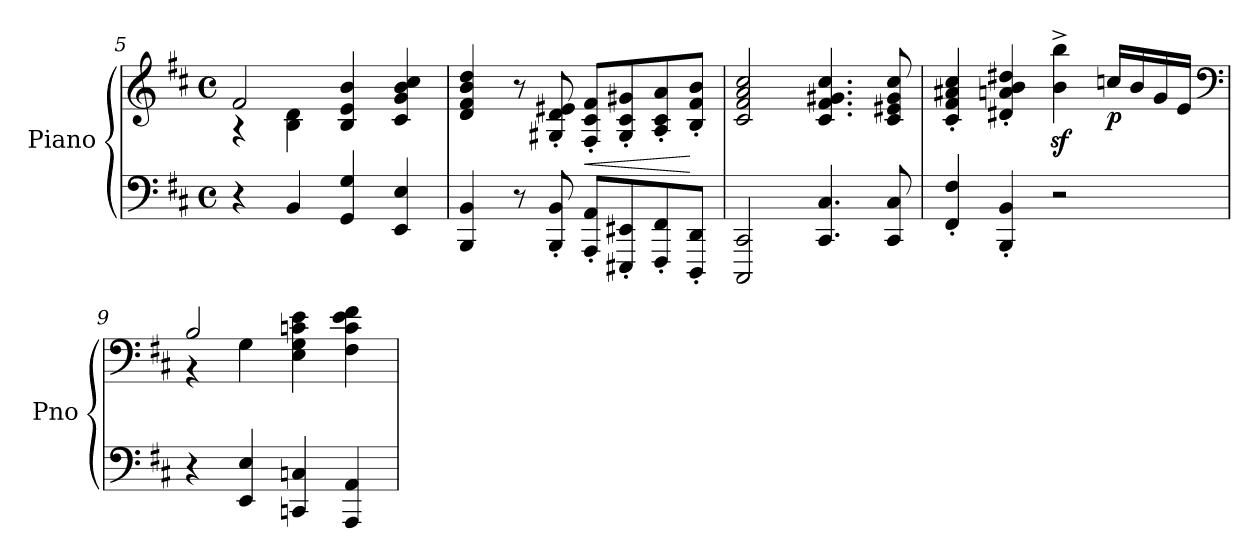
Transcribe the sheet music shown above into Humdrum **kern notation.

**kern	**kern	**dynam
*part1	*part1	*part1
*staff2	*staff1	*staff1/2
*I"Piano	*	*
*I'Pno	*	*
*clefF4	*clefG2	*
*k[f#c#]	*k[f#c#]	*
*D:	*D:	*
*M4/4	*M4/4	*
*met(c)	*met(c)	*
=5	=5	=5
*	*^	*
4r	2f#/	4rA	.
4BB/	.	4B\ 4d\	.
4GG/ 4G/	4B/ 4e/ 4b/	2ryy	.
4EE/ 4E/	4c#/ 4g/ 4b/ 4cc#/	.	.
*	*v	*v	*
=6	=6	=6
4BBB/ 4BB/	4d/ 4f#/ 4b/ 4dd/	.
8r	8r	.
8BBB/' 8BB/'	8G#X/' 8d/' 8e#X/'	.
!	!	!LO:HP:b
8AAA/' 8AA/'L	8F#/' 8c#/' 8f#/'L	<
8EEE#X/' 8EE#X/'	8G#/' 8c#/' 8g#X/'	.
8FFF#/' 8FF#/'	8A/' 8c#/' 8a/'	.
8DDD/' 8DD/'J	8B/' 8f#/' 8b/'J	[
!!LO:LB:g=z
=7	=7	=7
2CCC#/ 2CC#/	2c#/ 2f#/ 2a/ 2cc#/	.
4.CC#/ 4.C#/	4.c#/ 4.f#/ 4.g#X/ 4.cc#/	.
8CC#/ 8C#/	8c#/ 8e#X/ 8g#/ 8cc#/	.
=8	=8	=8
4FF#/' 4F#/'	4c#/' 4f#/' 4a#X/' 4cc#/'	.
4BBB/' 4BB/'	4d#X/' 4an/' 4b/' 4dd#X/'	.
2r	4b\z<^ 4bb\z<^	.
!	!	!LO:DY:b
.	16ccn/LL	p
.	16b/	.
.	16g/	.
.	16e/JJ	.
*	*clefF4	*
=9	=9	=9
*	*^	*
4r	2B/	4r	.
4EE/ 4E/	.	4G\	.
4CCn/ 4Cn/	4E\ 4G\ 4cn\ 4e\	2ryy	.
4AAA/ 4AA/	4F#\ 4c\ 4e\ 4f#\	.	.
*	*v	*v	*
=	=	=
*-	*-	*-
